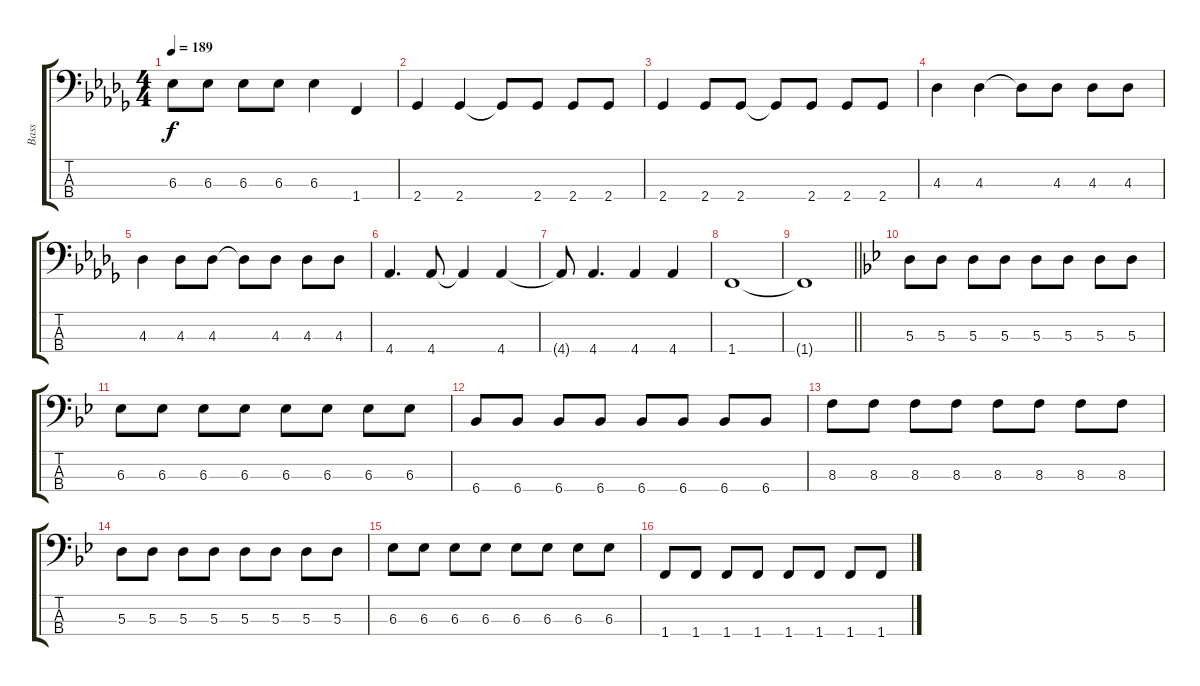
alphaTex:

\track ("Bass" "Bass") {instrument electricbasspick}
\staff {score tabs}
\tuning (G2 D2 A1 E1) {hide}
\ts (4 4)
\tempo 189
\clef f4
\ks db
6.3.8{dy f} 6.3.8 6.3.8 6.3.8 6.3.4 1.4.4 |
2.4.4 2.4.4 2.4{t}.8 2.4.8 2.4.8 2.4.8 |
2.4.4 2.4.8 2.4.8 2.4{t}.8 2.4.8 2.4.8 2.4.8 |
4.3.4 4.3.4 4.3{t}.8 4.3.8 4.3.8 4.3.8 |
4.3.4 4.3.8 4.3.8 4.3{t}.8 4.3.8 4.3.8 4.3.8 |
4.4.4{d} 4.4.8 4.4{t}.4 4.4.4 |
4.4{t}.8 4.4.4{d} 4.4.4 4.4.4 |
1.4.1 |
\barLineRight lightlight
1.4{t}.1 |
\ks bb
5.3.8 5.3.8 5.3.8 5.3.8 5.3.8 5.3.8 5.3.8 5.3.8 |
6.3.8 6.3.8 6.3.8 6.3.8 6.3.8 6.3.8 6.3.8 6.3.8 |
6.4.8 6.4.8 6.4.8 6.4.8 6.4.8 6.4.8 6.4.8 6.4.8 |
8.3.8 8.3.8 8.3.8 8.3.8 8.3.8 8.3.8 8.3.8 8.3.8 |
5.3.8 5.3.8 5.3.8 5.3.8 5.3.8 5.3.8 5.3.8 5.3.8 |
6.3.8 6.3.8 6.3.8 6.3.8 6.3.8 6.3.8 6.3.8 6.3.8 |
1.4.8 1.4.8 1.4.8 1.4.8 1.4.8 1.4.8 1.4.8 1.4.8
